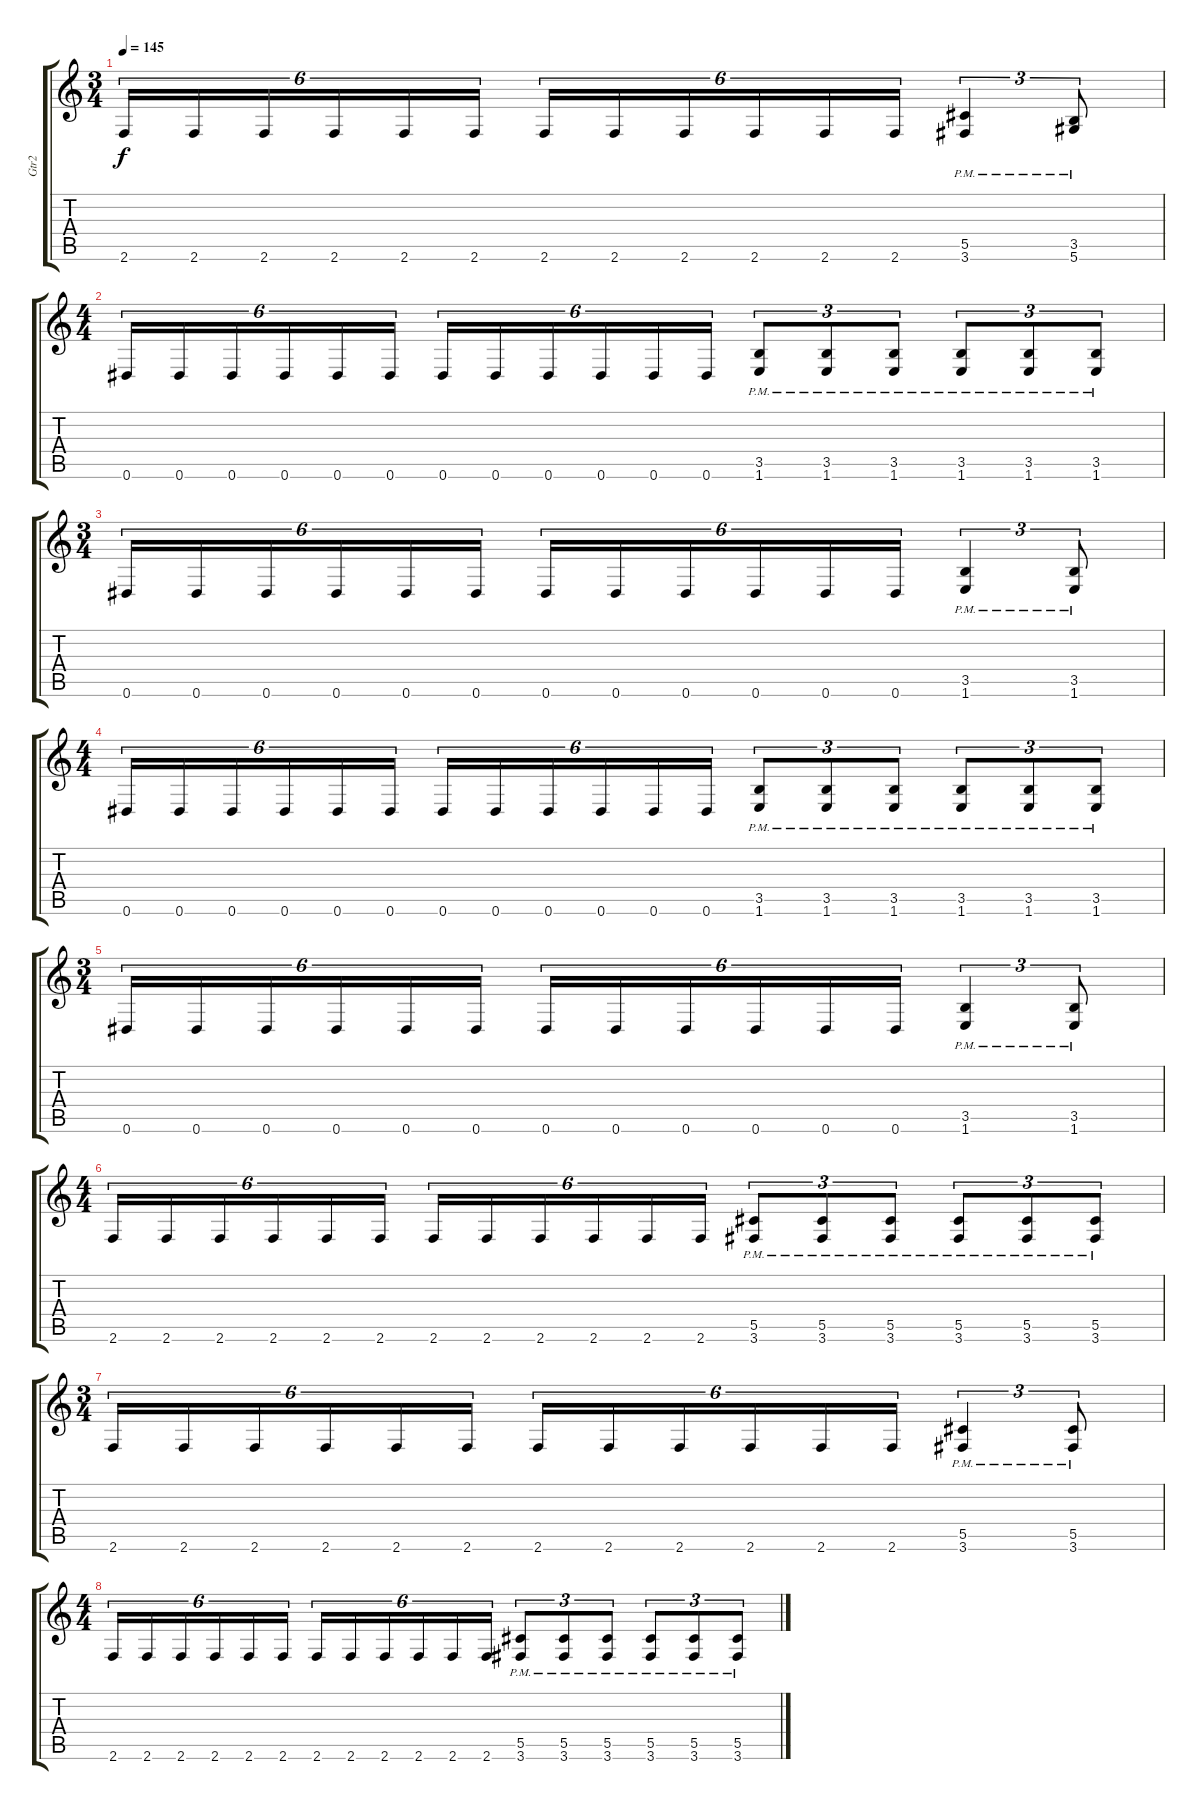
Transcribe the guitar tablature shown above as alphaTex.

\track ("Gtr2" "Gtr2") {instrument distortionguitar}
\staff {score tabs}
\tuning (Eb4 Bb3 Gb3 Db3 Ab2 Eb2) {hide}
\ts (3 4)
\tempo 145
\clef g2
\ks c
2.6.16{tu (6 4) dy f} 2.6.16{tu (6 4)} 2.6.16{tu (6 4)} 2.6.16{tu (6 4)} 2.6.16{tu (6 4)} 2.6.16{tu (6 4)} 2.6.16{tu (6 4)} 2.6.16{tu (6 4)} 2.6.16{tu (6 4)} 2.6.16{tu (6 4)} 2.6.16{tu (6 4)} 2.6.16{tu (6 4)} (5.5{pm} 3.6{pm}).4{tu (3 2)} (3.5{pm} 5.6{pm}).8{tu (3 2)} |
\ts (4 4)
0.6.16{tu (6 4)} 0.6.16{tu (6 4)} 0.6.16{tu (6 4)} 0.6.16{tu (6 4)} 0.6.16{tu (6 4)} 0.6.16{tu (6 4)} 0.6.16{tu (6 4)} 0.6.16{tu (6 4)} 0.6.16{tu (6 4)} 0.6.16{tu (6 4)} 0.6.16{tu (6 4)} 0.6.16{tu (6 4)} (3.5{pm} 1.6{pm}).8{tu (3 2)} (3.5{pm} 1.6{pm}).8{tu (3 2)} (3.5{pm} 1.6{pm}).8{tu (3 2)} (3.5{pm} 1.6{pm}).8{tu (3 2)} (3.5{pm} 1.6{pm}).8{tu (3 2)} (3.5{pm} 1.6{pm}).8{tu (3 2)} |
\ts (3 4)
0.6.16{tu (6 4)} 0.6.16{tu (6 4)} 0.6.16{tu (6 4)} 0.6.16{tu (6 4)} 0.6.16{tu (6 4)} 0.6.16{tu (6 4)} 0.6.16{tu (6 4)} 0.6.16{tu (6 4)} 0.6.16{tu (6 4)} 0.6.16{tu (6 4)} 0.6.16{tu (6 4)} 0.6.16{tu (6 4)} (3.5{pm} 1.6{pm}).4{tu (3 2)} (3.5{pm} 1.6{pm}).8{tu (3 2)} |
\ts (4 4)
0.6.16{tu (6 4)} 0.6.16{tu (6 4)} 0.6.16{tu (6 4)} 0.6.16{tu (6 4)} 0.6.16{tu (6 4)} 0.6.16{tu (6 4)} 0.6.16{tu (6 4)} 0.6.16{tu (6 4)} 0.6.16{tu (6 4)} 0.6.16{tu (6 4)} 0.6.16{tu (6 4)} 0.6.16{tu (6 4)} (3.5{pm} 1.6{pm}).8{tu (3 2)} (3.5{pm} 1.6{pm}).8{tu (3 2)} (3.5{pm} 1.6{pm}).8{tu (3 2)} (3.5{pm} 1.6{pm}).8{tu (3 2)} (3.5{pm} 1.6{pm}).8{tu (3 2)} (3.5{pm} 1.6{pm}).8{tu (3 2)} |
\ts (3 4)
0.6.16{tu (6 4)} 0.6.16{tu (6 4)} 0.6.16{tu (6 4)} 0.6.16{tu (6 4)} 0.6.16{tu (6 4)} 0.6.16{tu (6 4)} 0.6.16{tu (6 4)} 0.6.16{tu (6 4)} 0.6.16{tu (6 4)} 0.6.16{tu (6 4)} 0.6.16{tu (6 4)} 0.6.16{tu (6 4)} (3.5{pm} 1.6{pm}).4{tu (3 2)} (3.5{pm} 1.6{pm}).8{tu (3 2)} |
\ts (4 4)
2.6.16{tu (6 4)} 2.6.16{tu (6 4)} 2.6.16{tu (6 4)} 2.6.16{tu (6 4)} 2.6.16{tu (6 4)} 2.6.16{tu (6 4)} 2.6.16{tu (6 4)} 2.6.16{tu (6 4)} 2.6.16{tu (6 4)} 2.6.16{tu (6 4)} 2.6.16{tu (6 4)} 2.6.16{tu (6 4)} (5.5{pm} 3.6{pm}).8{tu (3 2)} (5.5{pm} 3.6{pm}).8{tu (3 2)} (5.5{pm} 3.6{pm}).8{tu (3 2)} (5.5{pm} 3.6{pm}).8{tu (3 2)} (5.5{pm} 3.6{pm}).8{tu (3 2)} (5.5{pm} 3.6{pm}).8{tu (3 2)} |
\ts (3 4)
2.6.16{tu (6 4)} 2.6.16{tu (6 4)} 2.6.16{tu (6 4)} 2.6.16{tu (6 4)} 2.6.16{tu (6 4)} 2.6.16{tu (6 4)} 2.6.16{tu (6 4)} 2.6.16{tu (6 4)} 2.6.16{tu (6 4)} 2.6.16{tu (6 4)} 2.6.16{tu (6 4)} 2.6.16{tu (6 4)} (5.5{pm} 3.6{pm}).4{tu (3 2)} (5.5{pm} 3.6{pm}).8{tu (3 2)} |
\ts (4 4)
2.6.16{tu (6 4)} 2.6.16{tu (6 4)} 2.6.16{tu (6 4)} 2.6.16{tu (6 4)} 2.6.16{tu (6 4)} 2.6.16{tu (6 4)} 2.6.16{tu (6 4)} 2.6.16{tu (6 4)} 2.6.16{tu (6 4)} 2.6.16{tu (6 4)} 2.6.16{tu (6 4)} 2.6.16{tu (6 4)} (5.5{pm} 3.6{pm}).8{tu (3 2)} (5.5{pm} 3.6{pm}).8{tu (3 2)} (5.5{pm} 3.6{pm}).8{tu (3 2)} (5.5{pm} 3.6{pm}).8{tu (3 2)} (5.5{pm} 3.6{pm}).8{tu (3 2)} (5.5{pm} 3.6{pm}).8{tu (3 2)}
